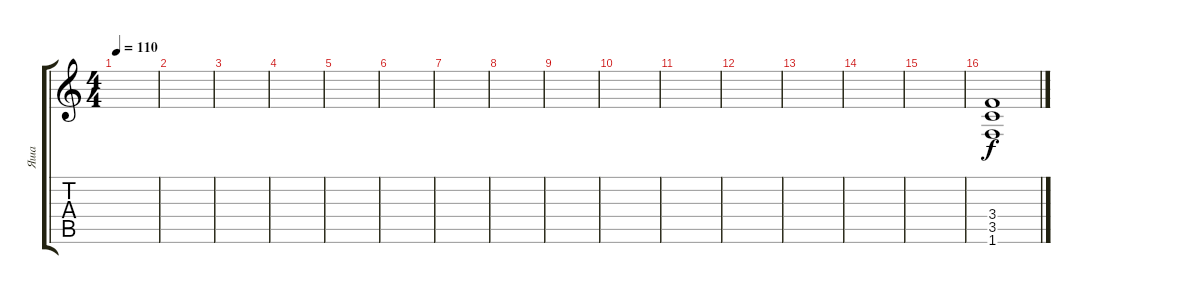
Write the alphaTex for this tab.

\track ("Яша" "Яша") {instrument distortionguitar}
\staff {score tabs}
\tuning (E4 B3 G3 D3 A2 E2) {hide}
\ts (4 4)
\tempo 110
\clef g2
\ks c
|
|
|
|
|
|
|
|
|
|
|
|
|
|
|
(3.4 3.5 1.6).1{volume 16}
